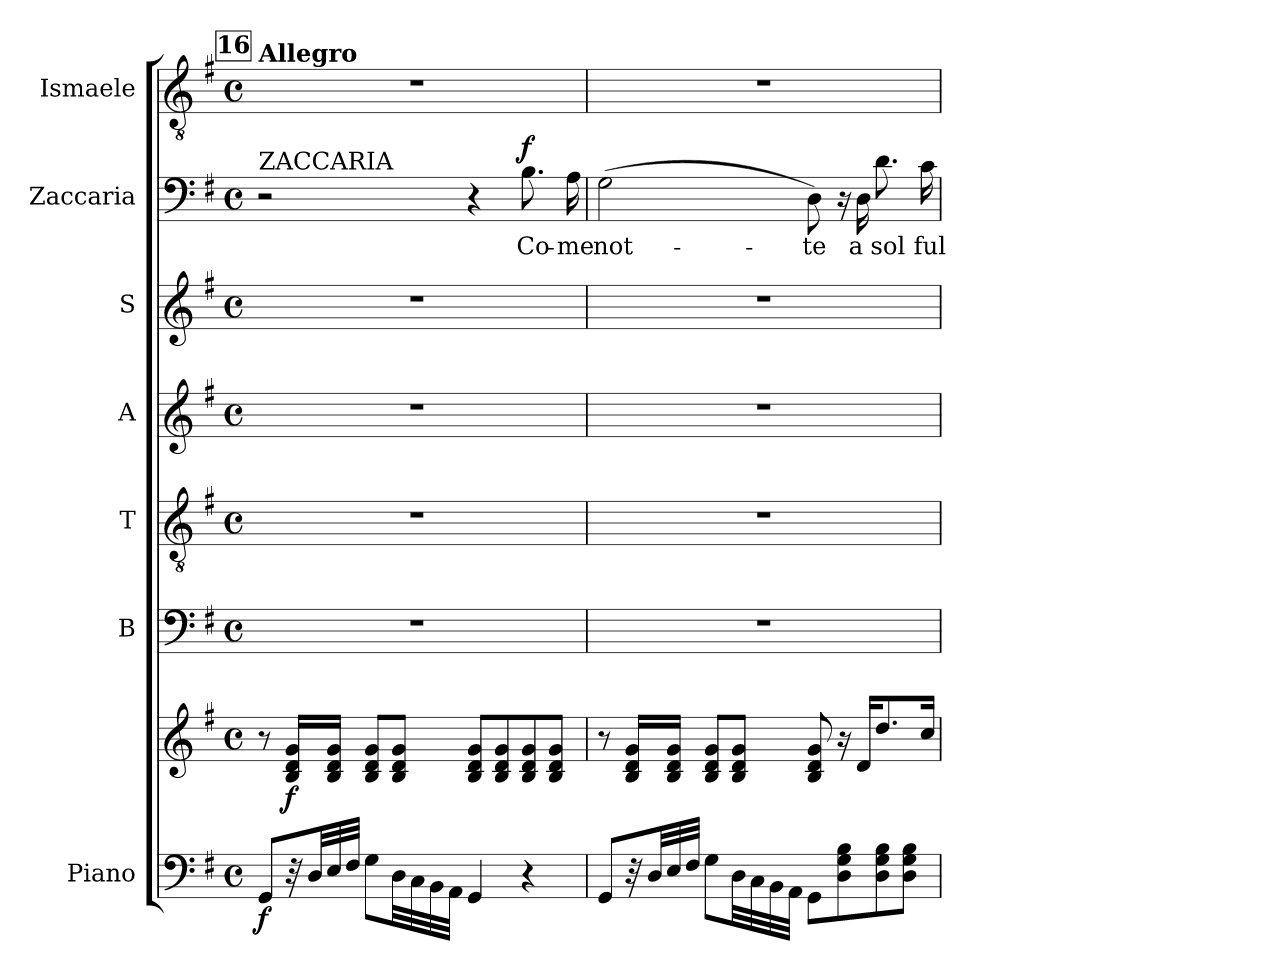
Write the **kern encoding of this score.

**kern	**kern	**dynam	**kern	**kern	**kern	**kern	**kern	**text	**dynam	**kern
*part7	*part7	*part7	*part6	*part5	*part4	*part3	*part2	*part2	*part2	*part1
*staff8	*staff7	*staff7/8	*staff6	*staff5	*staff4	*staff3	*staff2	*staff2	*staff2	*staff1
*I"Piano	*	*	*I"B	*I"T	*I"A	*I"S	*I"Zaccaria	*	*	*I"Ismaele
*I'Pno	*	*	*I'B	*I'T	*I'A	*I'S	*	*	*	*
*clefF4	*clefG2	*	*clefF4	*clefGv2	*clefG2	*clefG2	*clefF4	*	*	*clefGv2
*k[f#]	*k[f#]	*	*k[f#]	*k[f#]	*k[f#]	*k[f#]	*k[f#]	*	*	*k[f#]
*M4/4	*M4/4	*	*M4/4	*M4/4	*M4/4	*M4/4	*M4/4	*	*	*M4/4
*met(c)	*met(c)	*	*met(c)	*met(c)	*met(c)	*met(c)	*met(c)	*	*	*met(c)
!!LO:REH:place=s1:a:B:fs=14:t=16
=269	=269	=269	=269	=269	=269	=269	=269	=269	=269	=269
!	!	!	!	!	!	!	!	!	!	!LO:TX:a:B:t=Allegro
!	!	!	!	!	!	!	!LO:TX:a:t=ZACCARIA	!	!	!
!	!	!LO:DY:b=2	!	!	!	!	!	!	!	!
8GG/L	8r	f	1r	1r	1r	1r	2r	.	.	1r
!	!	!LO:DY:b	!	!	!	!	!	!	!	!
32r	16B/ 16d/ 16g/LL	f	.	.	.	.	.	.	.	.
32D/LL	.	.	.	.	.	.	.	.	.	.
32E/	16B/ 16d/ 16g/JJ	.	.	.	.	.	.	.	.	.
32F#/JJJ	.	.	.	.	.	.	.	.	.	.
8G\L	8B/ 8d/ 8g/L	.	.	.	.	.	.	.	.	.
32D\LL	8B/ 8d/ 8g/J	.	.	.	.	.	.	.	.	.
32C\	.	.	.	.	.	.	.	.	.	.
32BB\	.	.	.	.	.	.	.	.	.	.
32AA\JJJ	.	.	.	.	.	.	.	.	.	.
4GG/	8B/ 8d/ 8g/L	.	.	.	.	.	4r	.	.	.
.	8B/ 8d/ 8g/	.	.	.	.	.	.	.	.	.
!	!	!	!	!	!	!	!	!LO:LY:b	!LO:DY:a	!
4r	8B/ 8d/ 8g/	.	.	.	.	.	8.B\	Co-	f	.
.	8B/ 8d/ 8g/J	.	.	.	.	.	.	.	.	.
!	!	!	!	!	!	!	!	!LO:LY:b	!	!
.	.	.	.	.	.	.	16A\	-me	.	.
=270	=270	=270	=270	=270	=270	=270	=270	=270	=270	=270
!	!	!	!	!	!	!	!	!LO:LY:b	!	!
8GG/L	8r	.	1r	1r	1r	1r	(2G\	not-	.	1r
32r	16B/ 16d/ 16g/LL	.	.	.	.	.	.	.	.	.
32D/LL	.	.	.	.	.	.	.	.	.	.
32E/	16B/ 16d/ 16g/JJ	.	.	.	.	.	.	.	.	.
32F#/JJJ	.	.	.	.	.	.	.	.	.	.
8G\L	8B/ 8d/ 8g/L	.	.	.	.	.	.	.	.	.
32D\LL	8B/ 8d/ 8g/J	.	.	.	.	.	.	.	.	.
32C\	.	.	.	.	.	.	.	.	.	.
32BB\	.	.	.	.	.	.	.	.	.	.
32AA\JJJ	.	.	.	.	.	.	.	.	.	.
!	!	!	!	!	!	!	!	!LO:LY:b	!	!
8GG\L	8B/ 8d/ 8g/	.	.	.	.	.	8D\)	-te	.	.
8D\ 8G\ 8B\	16r	.	.	.	.	.	16r	.	.	.
!	!	!	!	!	!	!	!	!LO:LY:b	!	!
.	16d/KL	.	.	.	.	.	16D\	a	.	.
!	!	!	!	!	!	!	!	!LO:LY:b	!	!
8D\ 8G\ 8B\	8.dd/	.	.	.	.	.	8.d\	sol	.	.
8D\ 8G\ 8B\J	.	.	.	.	.	.	.	.	.	.
!	!	!	!	!	!	!	!	!LO:LY:b	!	!
.	16cc/Jk	.	.	.	.	.	16c\	ful-	.	.
=	=	=	=	=	=	=	=	=	=	=
*-	*-	*-	*-	*-	*-	*-	*-	*-	*-	*-
